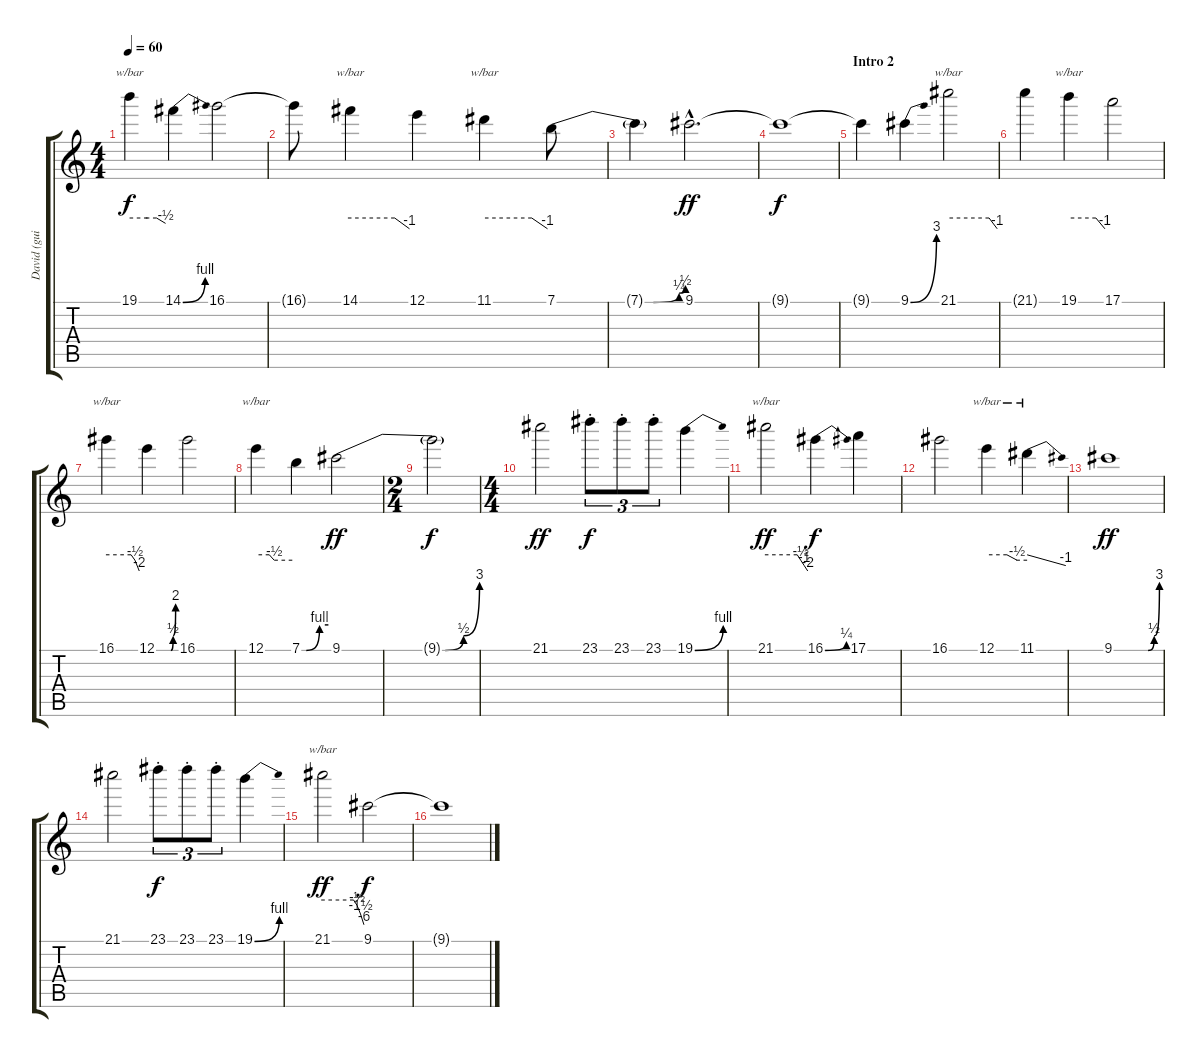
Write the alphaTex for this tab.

\track ("David (guitar dist.)" "David (gui") {instrument distortionguitar}
\staff {score tabs}
\tuning (E4 B3 G3 D3 A2 E2) {hide}
\ts (4 4)
\tempo 60
\clef g2
\ks c
19.1.4{tbe (custom default 0 0 30 0 45 0 60 -2) dy f} 14.1{be (bend 0 0 60 4)}.4 16.1.2 |
16.1{t}.8 14.1.4{tbe (custom default 0 0 45 0 60 -4)} 12.1.4 11.1.4{tbe (custom default 0 0 45 0 60 -4)} 7.1{be (custom 0 0 45 0 57 1 60 2)}.8 |
7.1{t}.4 9.1{hac}.2{d dy ff} |
9.1{t}.1{dy f} |
\section ("" "Intro 2")
9.1{t}.4 9.1{be (bend 0 0 60 12)}.4 21.1.2{tbe (custom default 0 0 50 0 60 -4)} |
21.1{t}.4 19.1.4{tbe (custom default 0 0 45 0 60 -4)} 17.1.2 |
16.1.4{tbe (custom default 0 0 45 0 52 -2 60 -8)} 12.1{be (custom 0 0 45 0 52 2 60 8)}.4 16.1.2 |
12.1.4{tbe (custom default 0 0 22 0 30 -2 60 -2)} 7.1{be (custom 0 0 10 0 40 4 60 4)}.4 9.1{be (custom 0 0 45 0 53 2 60 12)}.2{dy ff} |
\ts (2 4)
9.1{t}.2{dy f} |
\ts (4 4)
21.1.2{dy ff} 23.1{st}.8{tu (3 2) dy f} 23.1{st}.8{tu (3 2)} 23.1{st}.8{tu (3 2)} 19.1{be (bend 0 0 60 4)}.4 |
21.1.2{tbe (custom default 0 0 45 0 50 -2 55 -4 60 -8) dy ff} 16.1{be (bend 0 0 60 1)}.4{dy f} 17.1.4 |
16.1.2 12.1.4{tbe (custom default 0 0 30 0 45 -2 60 -2)} 11.1.4{tbe (dive default 0 0 60 -4)} |
9.1{be (custom 0 0 45 0 53 2 60 12)}.1{dy ff} |
21.1.2 23.1{st}.8{tu (3 2) dy f} 23.1{st}.8{tu (3 2)} 23.1{st}.8{tu (3 2)} 19.1{be (bend 0 0 60 4)}.4 |
21.1.2{tbe (custom default 0 0 45 0 50 -2 55 -6 60 -24) dy ff} 9.1.2{dy f} |
9.1{t}.1{volume 0}
